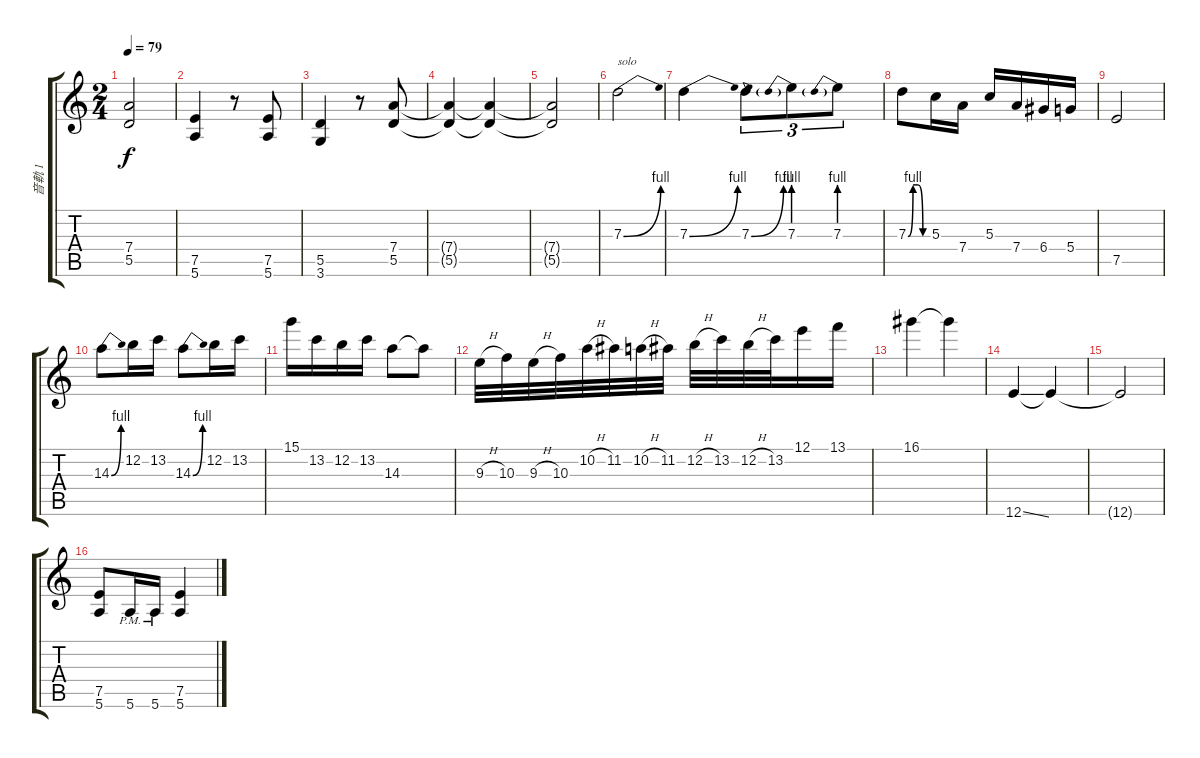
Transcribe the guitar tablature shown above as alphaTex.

\track ("音軌 1" "音軌 1") {instrument electricguitarjazz}
\staff {score tabs}
\tuning (E4 B3 G3 D3 A2 E2) {hide}
\ts (2 4)
\tempo 79
\clef g2
\ks c
(7.4{t} 5.5{t}).2{dy f} |
(7.5 5.6).4 r.8 (7.5 5.6).8 |
(5.5 3.6).4 r.8 (7.4 5.5).8 |
(7.4{t} 5.5{t}).4 (7.4{t} 5.5{t}).4 |
(7.4{t} 5.5{t}).2 |
7.3{be (bend 0 0 60 4)}.2{txt "solo"} |
7.3{be (bend 0 0 60 4)}.4 7.3{be (bend 0 0 60 4)}.8{tu (3 2)} 7.3{be (prebend 0 4 60 4)}.8{tu (3 2)} 7.3{be (prebend 0 4 60 4)}.8{tu (3 2)} |
7.3{be (custom 0 0 15 4 30 4 45 0 60 0)}.8 5.3.16 7.4.16 5.3.16 7.4.16 6.4.16 5.4.16 |
7.5.2 |
14.3{be (bend 0 0 60 4)}.8 12.2.16 13.2.16 14.3{be (bend 0 0 60 4)}.8 12.2.16 13.2.16 |
15.1.16 13.2.16 12.2.16 13.2.16 14.3.8 14.3{t}.8 |
9.3{h}.32 10.3.32 9.3{h}.32 10.3.32 10.2{h}.32 11.2.32 10.2{h}.32 11.2.32 12.2{h}.32 13.2.32 12.2{h}.32 13.2.32 12.1.16 13.1.16 |
16.1.4 16.1{t}.4 |
12.6{ss}.4 12.6{t}.4 |
12.6{t}.2 |
(7.5 5.6).8 5.6{pm}.16 5.6{pm}.16 (7.5 5.6).4
